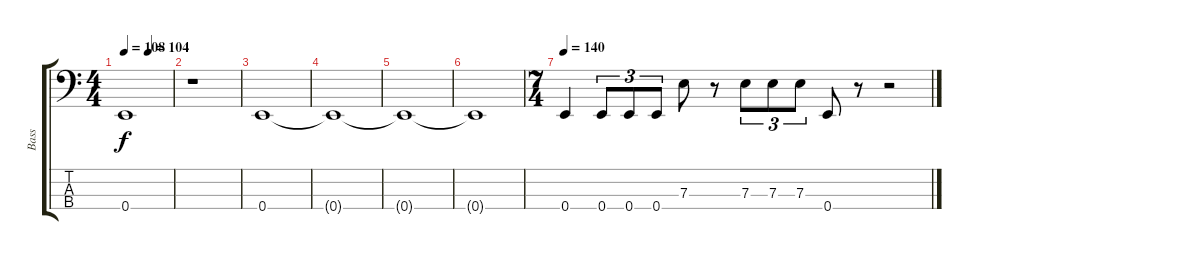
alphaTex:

\track ("Bass" "Bass") {instrument electricbassfinger}
\staff {score tabs}
\tuning (G2 D2 A1 E1) {hide}
\ts (4 4)
\tempo 108
\tempo (104 0.5)
\clef f4
\ks c
0.4.1{dy f} |
r.1 |
0.4.1 |
0.4{t}.1 |
0.4{t}.1 |
0.4{t}.1 |
\ts (7 4)
\tempo 140
0.4.4 0.4.8{tu (3 2)} 0.4.8{tu (3 2)} 0.4.8{tu (3 2)} 7.3.8 r.8 7.3.8{tu (3 2)} 7.3.8{tu (3 2)} 7.3.8{tu (3 2)} 0.4.8 r.8 r.2
